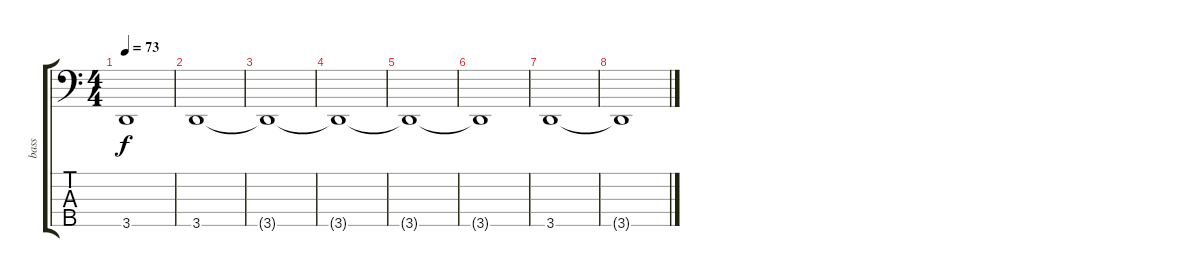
\track ("bass" "bass") {instrument electricbasspick}
\staff {score tabs}
\tuning (G2 D2 A1 E1 B0) {hide}
\ts (4 4)
\tempo 73
\clef f4
\ks c
3.5{t}.1{dy f} |
3.5.1 |
3.5{t}.1 |
3.5{t}.1 |
3.5{t}.1 |
3.5{t}.1 |
3.5.1 |
3.5{t}.1
